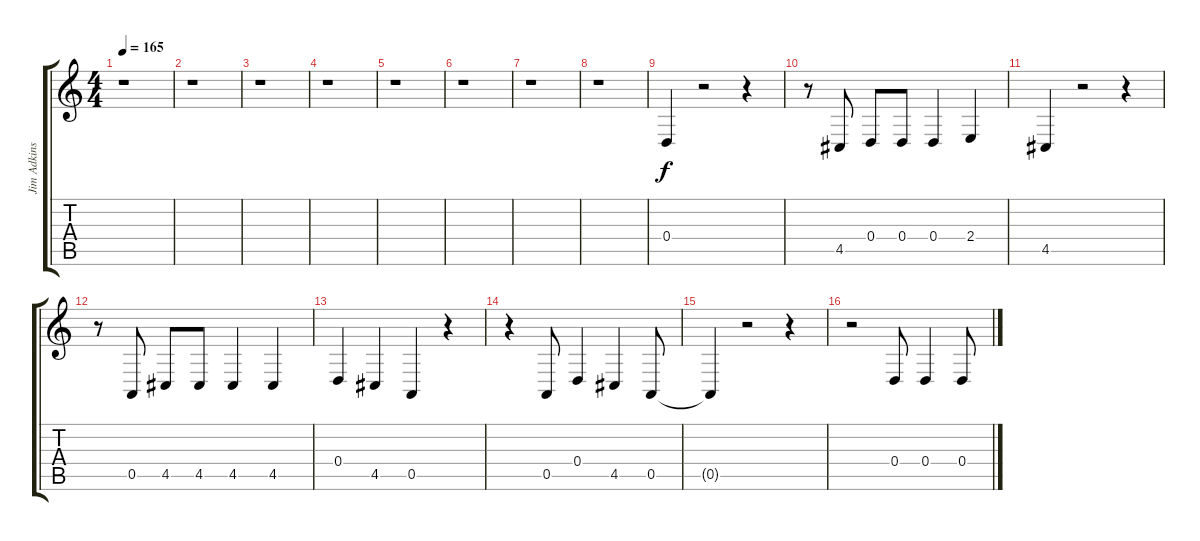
\track ("Jim Adkins (Vocals)" "Jim Adkins") {instrument lead6voice}
\staff {score tabs}
\tuning (E4 B3 G3 D3 A2 D2) {hide}
\ts (4 4)
\tempo 165
\clef g2
\ks c
r.1{dy f instrument lead6voice} |
r.1 |
r.1 |
r.1 |
r.1 |
r.1 |
r.1 |
r.1 |
0.4.4 r.2 r.4 |
r.8 4.5.8 0.4.8 0.4.8 0.4.4 2.4.4 |
4.5.4 r.2 r.4 |
r.8 0.5.8 4.5.8 4.5.8 4.5.4 4.5.4 |
0.4.4 4.5.4 0.5.4 r.4 |
r.4 0.5.8 0.4.4 4.5.4 0.5.8 |
0.5{t}.4 r.2 r.4 |
r.2 0.4.8 0.4.4 0.4.8
